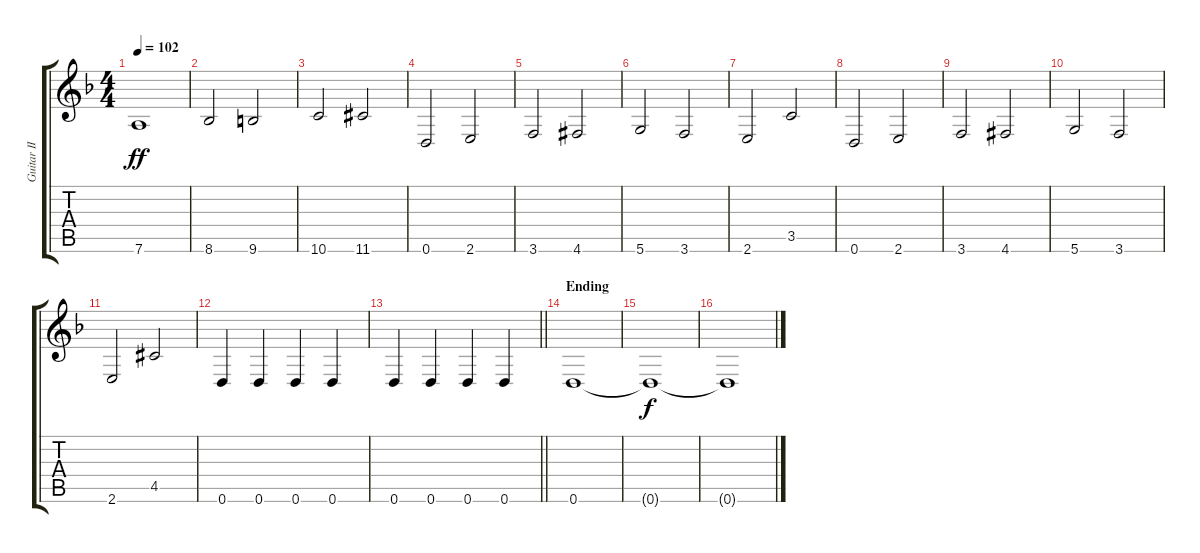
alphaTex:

\track ("Guitar II" "Guitar II") {instrument distortionguitar}
\staff {score tabs}
\tuning (E4 B3 G3 D3 A2 D2) {hide}
\ts (4 4)
\tempo 102
\clef g2
\ks dminor
7.6.1{dy ff} |
8.6.2 9.6.2 |
10.6.2 11.6{acc #}.2 |
0.6.2 2.6.2 |
3.6.2 4.6{acc #}.2 |
5.6.2 3.6.2 |
2.6.2 3.5.2 |
0.6.2 2.6.2 |
3.6.2 4.6{acc #}.2 |
5.6.2 3.6.2 |
2.6.2 4.5{acc #}.2 |
0.6.4 0.6.4 0.6.4 0.6.4 |
\barLineRight lightlight
0.6.4 0.6.4 0.6.4 0.6.4 |
\section ("" "Ending")
0.6.1{volume 2} |
0.6{t}.1{dy f} |
0.6{t}.1
